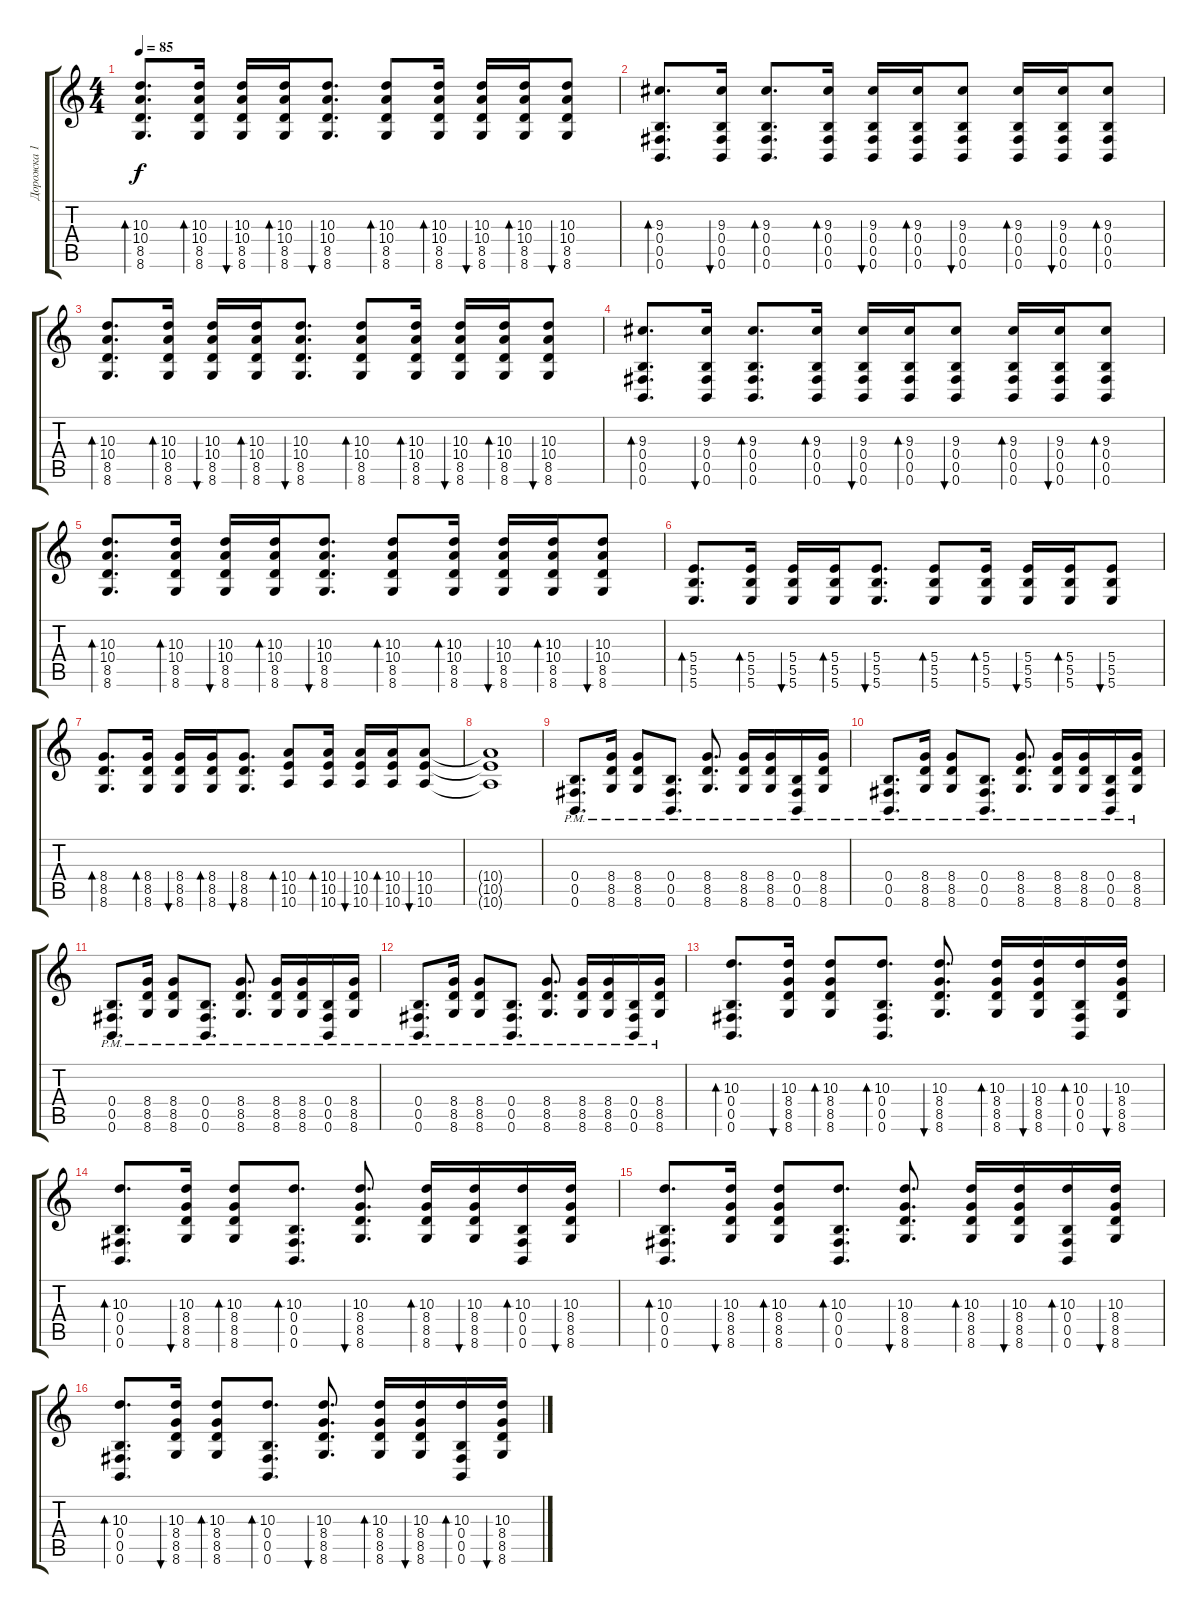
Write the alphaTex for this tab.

\track ("Дорожка 1" "Дорожка 1") {instrument distortionguitar}
\staff {score tabs}
\tuning (Db4 Ab3 E3 B2 Gb2 B1) {hide}
\ts (4 4)
\tempo 85
\clef g2
\ks c
(10.3 10.4 8.5 8.6).8{d bd 60 dy f} (10.3 10.4 8.5 8.6).16{bd 60} (10.3 10.4 8.5 8.6).16{bu 60} (10.3 10.4 8.5 8.6).16{bd 60} (10.3 10.4 8.5 8.6).8{d bu 60} (10.3 10.4 8.5 8.6).8{bd 60} (10.3 10.4 8.5 8.6).16{bd 60} (10.3 10.4 8.5 8.6).16{bu 60} (10.3 10.4 8.5 8.6).16{bd 60} (10.3 10.4 8.5 8.6).8{bu 60} |
(9.3 0.4 0.5 0.6).8{d bd 60} (9.3 0.4 0.5 0.6).16{bu 60} (9.3 0.4 0.5 0.6).8{d bd 60} (9.3 0.4 0.5 0.6).16{bd 60} (9.3 0.4 0.5 0.6).16{bu 60} (9.3 0.4 0.5 0.6).16{bd 60} (9.3 0.4 0.5 0.6).8{bu 60} (9.3 0.4 0.5 0.6).16{bd 60} (9.3 0.4 0.5 0.6).16{bu 60} (9.3 0.4 0.5 0.6).8{bd 60} |
(10.3 10.4 8.5 8.6).8{d bd 60} (10.3 10.4 8.5 8.6).16{bd 60} (10.3 10.4 8.5 8.6).16{bu 60} (10.3 10.4 8.5 8.6).16{bd 60} (10.3 10.4 8.5 8.6).8{d bu 60} (10.3 10.4 8.5 8.6).8{bd 60} (10.3 10.4 8.5 8.6).16{bd 60} (10.3 10.4 8.5 8.6).16{bu 60} (10.3 10.4 8.5 8.6).16{bd 60} (10.3 10.4 8.5 8.6).8{bu 60} |
(9.3 0.4 0.5 0.6).8{d bd 60} (9.3 0.4 0.5 0.6).16{bu 60} (9.3 0.4 0.5 0.6).8{d bd 60} (9.3 0.4 0.5 0.6).16{bd 60} (9.3 0.4 0.5 0.6).16{bu 60} (9.3 0.4 0.5 0.6).16{bd 60} (9.3 0.4 0.5 0.6).8{bu 60} (9.3 0.4 0.5 0.6).16{bd 60} (9.3 0.4 0.5 0.6).16{bu 60} (9.3 0.4 0.5 0.6).8{bd 60} |
(10.3 10.4 8.5 8.6).8{d bd 60} (10.3 10.4 8.5 8.6).16{bd 60} (10.3 10.4 8.5 8.6).16{bu 60} (10.3 10.4 8.5 8.6).16{bd 60} (10.3 10.4 8.5 8.6).8{d bu 60} (10.3 10.4 8.5 8.6).8{bd 60} (10.3 10.4 8.5 8.6).16{bd 60} (10.3 10.4 8.5 8.6).16{bu 60} (10.3 10.4 8.5 8.6).16{bd 60} (10.3 10.4 8.5 8.6).8{bu 60} |
(5.4 5.5 5.6).8{d bd 60} (5.4 5.5 5.6).16{bd 60} (5.4 5.5 5.6).16{bu 60} (5.4 5.5 5.6).16{bd 60} (5.4 5.5 5.6).8{d bu 60} (5.4 5.5 5.6).8{bd 60} (5.4 5.5 5.6).16{bd 60} (5.4 5.5 5.6).16{bu 60} (5.4 5.5 5.6).16{bd 60} (5.4 5.5 5.6).8{bu 60} |
(8.4 8.5 8.6).8{d bd 60} (8.4 8.5 8.6).16{bd 60} (8.4 8.5 8.6).16{bu 60} (8.4 8.5 8.6).16{bd 60} (8.4 8.5 8.6).8{d bu 60} (10.4 10.5 10.6).8{bd 60} (10.4 10.5 10.6).16{bd 60} (10.4 10.5 10.6).16{bu 60} (10.4 10.5 10.6).16{bd 60} (10.4 10.5 10.6).8{bu 60} |
(10.4{t} 10.5{t} 10.6{t}).1 |
(0.4{pm} 0.5{pm} 0.6{pm}).8{d} (8.4{pm} 8.5{pm} 8.6{pm}).16 (8.4{pm} 8.5{pm} 8.6{pm}).8 (0.4{pm} 0.5{pm} 0.6{pm}).8{d} (8.4{pm} 8.5{pm} 8.6{pm}).8{d} (8.4{pm} 8.5{pm} 8.6{pm}).16 (8.4{pm} 8.5{pm} 8.6{pm}).16 (0.4{pm} 0.5{pm} 0.6{pm}).16 (8.4{pm} 8.5{pm} 8.6{pm}).16 |
(0.4{pm} 0.5{pm} 0.6{pm}).8{d} (8.4{pm} 8.5{pm} 8.6{pm}).16 (8.4{pm} 8.5{pm} 8.6{pm}).8 (0.4{pm} 0.5{pm} 0.6{pm}).8{d} (8.4{pm} 8.5{pm} 8.6{pm}).8{d} (8.4{pm} 8.5{pm} 8.6{pm}).16 (8.4{pm} 8.5{pm} 8.6{pm}).16 (0.4{pm} 0.5{pm} 0.6{pm}).16 (8.4{pm} 8.5{pm} 8.6{pm}).16 |
(0.4{pm} 0.5{pm} 0.6{pm}).8{d} (8.4{pm} 8.5{pm} 8.6{pm}).16 (8.4{pm} 8.5{pm} 8.6{pm}).8 (0.4{pm} 0.5{pm} 0.6{pm}).8{d} (8.4{pm} 8.5{pm} 8.6{pm}).8{d} (8.4{pm} 8.5{pm} 8.6{pm}).16 (8.4{pm} 8.5{pm} 8.6{pm}).16 (0.4{pm} 0.5{pm} 0.6{pm}).16 (8.4{pm} 8.5{pm} 8.6{pm}).16 |
(0.4{pm} 0.5{pm} 0.6{pm}).8{d} (8.4{pm} 8.5{pm} 8.6{pm}).16 (8.4{pm} 8.5{pm} 8.6{pm}).8 (0.4{pm} 0.5{pm} 0.6{pm}).8{d} (8.4{pm} 8.5{pm} 8.6{pm}).8{d} (8.4{pm} 8.5{pm} 8.6{pm}).16 (8.4{pm} 8.5{pm} 8.6{pm}).16 (0.4{pm} 0.5{pm} 0.6{pm}).16 (8.4{pm} 8.5{pm} 8.6{pm}).16 |
(10.3 0.4 0.5 0.6).8{d bd 60} (10.3 8.4 8.5 8.6).16{bu 60} (10.3 8.4 8.5 8.6).8{bd 60} (10.3 0.4 0.5 0.6).8{d bd 60} (10.3 8.4 8.5 8.6).8{d bu 60} (10.3 8.4 8.5 8.6).16{bd 60} (10.3 8.4 8.5 8.6).16{bu 60} (10.3 0.4 0.5 0.6).16{bd 60} (10.3 8.4 8.5 8.6).16{bu 60} |
(10.3 0.4 0.5 0.6).8{d bd 60} (10.3 8.4 8.5 8.6).16{bu 60} (10.3 8.4 8.5 8.6).8{bd 60} (10.3 0.4 0.5 0.6).8{d bd 60} (10.3 8.4 8.5 8.6).8{d bu 60} (10.3 8.4 8.5 8.6).16{bd 60} (10.3 8.4 8.5 8.6).16{bu 60} (10.3 0.4 0.5 0.6).16{bd 60} (10.3 8.4 8.5 8.6).16{bu 60} |
(10.3 0.4 0.5 0.6).8{d bd 60} (10.3 8.4 8.5 8.6).16{bu 60} (10.3 8.4 8.5 8.6).8{bd 60} (10.3 0.4 0.5 0.6).8{d bd 60} (10.3 8.4 8.5 8.6).8{d bu 60} (10.3 8.4 8.5 8.6).16{bd 60} (10.3 8.4 8.5 8.6).16{bu 60} (10.3 0.4 0.5 0.6).16{bd 60} (10.3 8.4 8.5 8.6).16{bu 60} |
(10.3 0.4 0.5 0.6).8{d bd 60} (10.3 8.4 8.5 8.6).16{bu 60} (10.3 8.4 8.5 8.6).8{bd 60} (10.3 0.4 0.5 0.6).8{d bd 60} (10.3 8.4 8.5 8.6).8{d bu 60} (10.3 8.4 8.5 8.6).16{bd 60} (10.3 8.4 8.5 8.6).16{bu 60} (10.3 0.4 0.5 0.6).16{bd 60} (10.3 8.4 8.5 8.6).16{bu 60}
